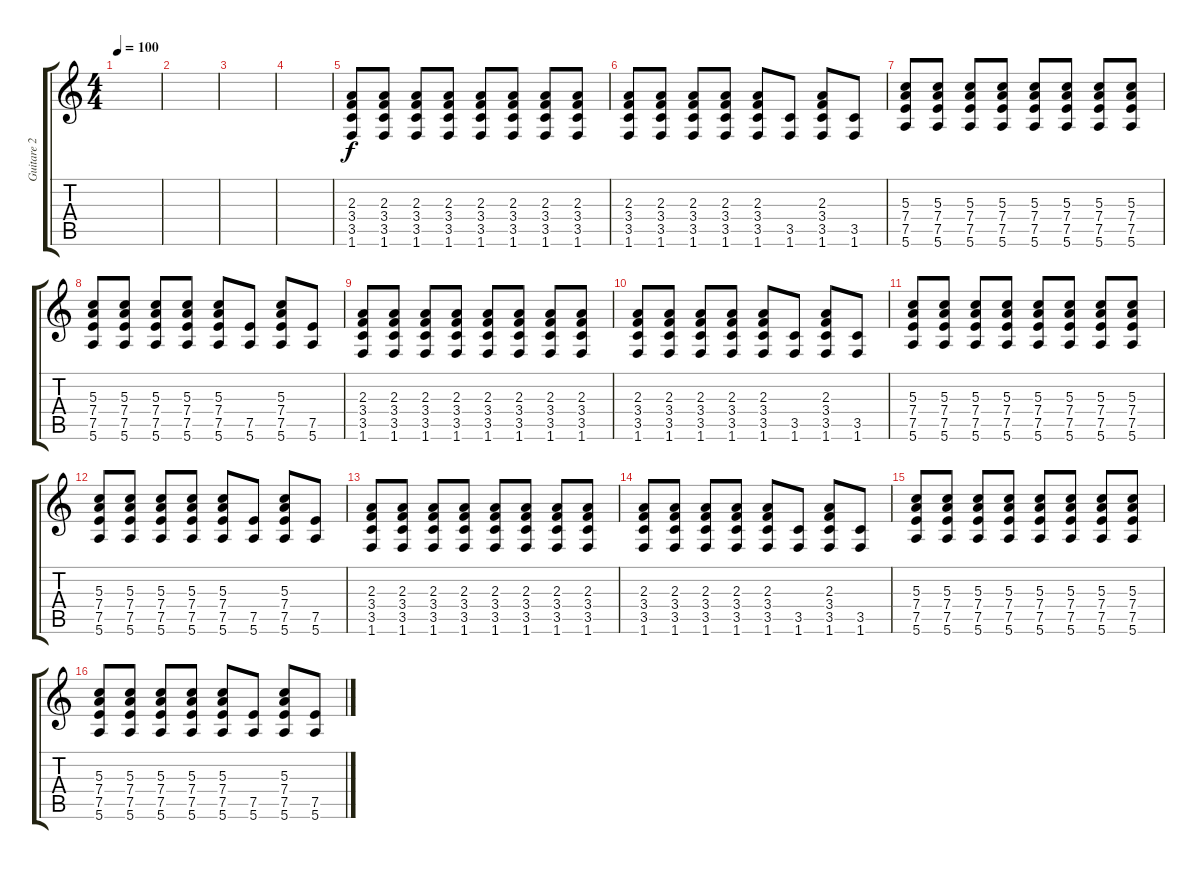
\track ("Guitare 2" "Guitare 2") {instrument distortionguitar}
\staff {score tabs}
\tuning (E4 B3 G3 D3 A2 E2) {hide}
\ts (4 4)
\tempo 100
\clef g2
\ks c
|
|
|
|
(2.3 3.4 3.5 1.6).8 (2.3 3.4 3.5 1.6).8 (2.3 3.4 3.5 1.6).8 (2.3 3.4 3.5 1.6).8 (2.3 3.4 3.5 1.6).8 (2.3 3.4 3.5 1.6).8 (2.3 3.4 3.5 1.6).8 (2.3 3.4 3.5 1.6).8 |
(2.3 3.4 3.5 1.6).8 (2.3 3.4 3.5 1.6).8 (2.3 3.4 3.5 1.6).8 (2.3 3.4 3.5 1.6).8 (2.3 3.4 3.5 1.6).8 (3.5 1.6).8 (2.3 3.4 3.5 1.6).8 (3.5 1.6).8 |
(5.3 7.4 7.5 5.6).8 (5.3 7.4 7.5 5.6).8 (5.3 7.4 7.5 5.6).8 (5.3 7.4 7.5 5.6).8 (5.3 7.4 7.5 5.6).8 (5.3 7.4 7.5 5.6).8 (5.3 7.4 7.5 5.6).8 (5.3 7.4 7.5 5.6).8 |
(5.3 7.4 7.5 5.6).8 (5.3 7.4 7.5 5.6).8 (5.3 7.4 7.5 5.6).8 (5.3 7.4 7.5 5.6).8 (5.3 7.4 7.5 5.6).8 (7.5 5.6).8 (5.3 7.4 7.5 5.6).8 (7.5 5.6).8 |
(2.3 3.4 3.5 1.6).8 (2.3 3.4 3.5 1.6).8 (2.3 3.4 3.5 1.6).8 (2.3 3.4 3.5 1.6).8 (2.3 3.4 3.5 1.6).8 (2.3 3.4 3.5 1.6).8 (2.3 3.4 3.5 1.6).8 (2.3 3.4 3.5 1.6).8 |
(2.3 3.4 3.5 1.6).8 (2.3 3.4 3.5 1.6).8 (2.3 3.4 3.5 1.6).8 (2.3 3.4 3.5 1.6).8 (2.3 3.4 3.5 1.6).8 (3.5 1.6).8 (2.3 3.4 3.5 1.6).8 (3.5 1.6).8 |
(5.3 7.4 7.5 5.6).8 (5.3 7.4 7.5 5.6).8 (5.3 7.4 7.5 5.6).8 (5.3 7.4 7.5 5.6).8 (5.3 7.4 7.5 5.6).8 (5.3 7.4 7.5 5.6).8 (5.3 7.4 7.5 5.6).8 (5.3 7.4 7.5 5.6).8 |
(5.3 7.4 7.5 5.6).8 (5.3 7.4 7.5 5.6).8 (5.3 7.4 7.5 5.6).8 (5.3 7.4 7.5 5.6).8 (5.3 7.4 7.5 5.6).8 (7.5 5.6).8 (5.3 7.4 7.5 5.6).8 (7.5 5.6).8 |
(2.3 3.4 3.5 1.6).8 (2.3 3.4 3.5 1.6).8 (2.3 3.4 3.5 1.6).8 (2.3 3.4 3.5 1.6).8 (2.3 3.4 3.5 1.6).8 (2.3 3.4 3.5 1.6).8 (2.3 3.4 3.5 1.6).8 (2.3 3.4 3.5 1.6).8 |
(2.3 3.4 3.5 1.6).8 (2.3 3.4 3.5 1.6).8 (2.3 3.4 3.5 1.6).8 (2.3 3.4 3.5 1.6).8 (2.3 3.4 3.5 1.6).8 (3.5 1.6).8 (2.3 3.4 3.5 1.6).8 (3.5 1.6).8 |
(5.3 7.4 7.5 5.6).8 (5.3 7.4 7.5 5.6).8 (5.3 7.4 7.5 5.6).8 (5.3 7.4 7.5 5.6).8 (5.3 7.4 7.5 5.6).8 (5.3 7.4 7.5 5.6).8 (5.3 7.4 7.5 5.6).8 (5.3 7.4 7.5 5.6).8 |
(5.3 7.4 7.5 5.6).8 (5.3 7.4 7.5 5.6).8 (5.3 7.4 7.5 5.6).8 (5.3 7.4 7.5 5.6).8 (5.3 7.4 7.5 5.6).8 (7.5 5.6).8 (5.3 7.4 7.5 5.6).8 (7.5 5.6).8
